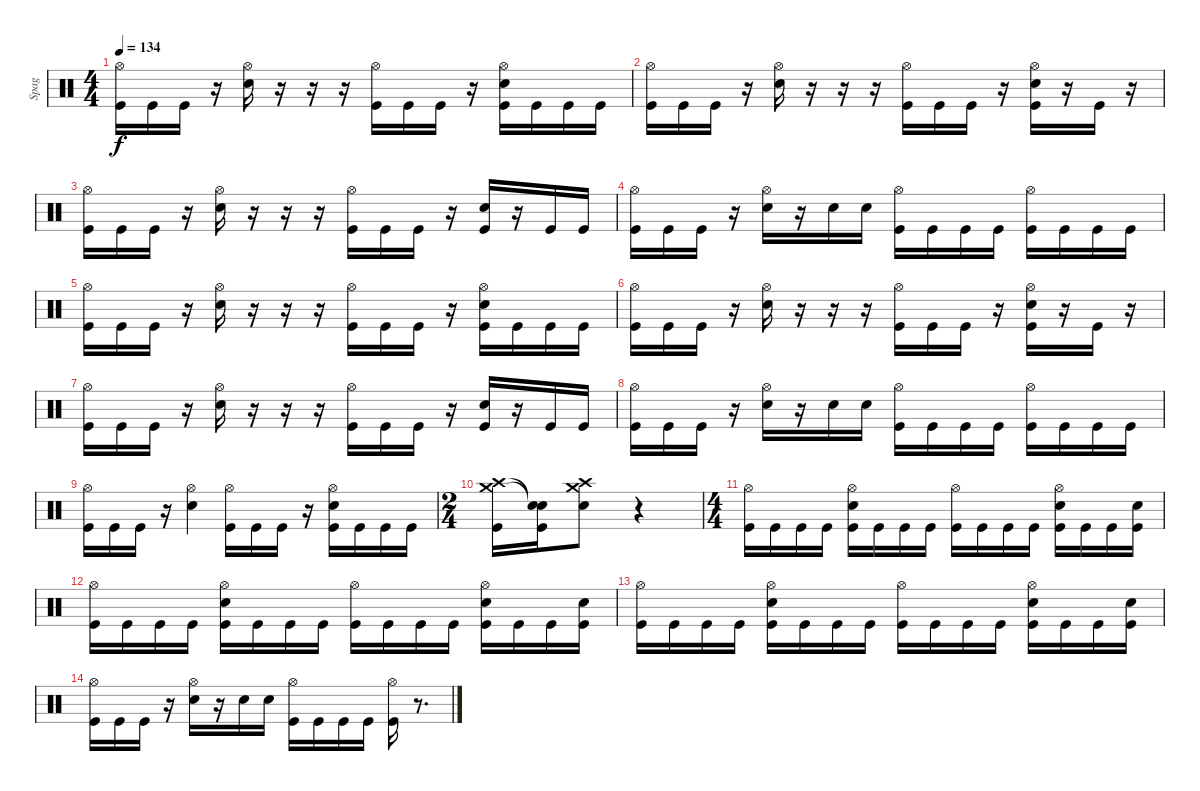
\track ("Spag" "Spag") {instrument percussion}
\staff {score}
\articulation defaults
\ts (4 4)
\tempo 134
\clef neutral
\ks c
("Hi-Hat (open)" "Kick (hit)").16{dy f} "Kick (hit)".16 "Kick (hit)".16 r.16 ("Hi-Hat (open)" "Electric Snare (hit)").16 r.16 r.16 r.16 ("Hi-Hat (open)" "Kick (hit)").16 "Kick (hit)".16 "Kick (hit)".16 r.16 ("Hi-Hat (open)" "Electric Snare (hit)" "Kick (hit)").16 "Kick (hit)".16 "Kick (hit)".16 "Kick (hit)".16 |
("Hi-Hat (open)" "Kick (hit)").16 "Kick (hit)".16 "Kick (hit)".16 r.16 ("Hi-Hat (open)" "Electric Snare (hit)").16 r.16 r.16 r.16 ("Hi-Hat (open)" "Kick (hit)").16 "Kick (hit)".16 "Kick (hit)".16 r.16 ("Hi-Hat (open)" "Electric Snare (hit)" "Kick (hit)").16 r.16 "Kick (hit)".16 r.16 |
("Hi-Hat (open)" "Kick (hit)").16 "Kick (hit)".16 "Kick (hit)".16 r.16 ("Hi-Hat (open)" "Electric Snare (hit)").16 r.16 r.16 r.16 ("Hi-Hat (open)" "Kick (hit)").16 "Kick (hit)".16 "Kick (hit)".16 r.16 ("Kick (hit)" "Electric Snare (hit)").16 r.16 "Kick (hit)".16 "Kick (hit)".16 |
("Hi-Hat (open)" "Kick (hit)").16 "Kick (hit)".16 "Kick (hit)".16 r.16 ("Hi-Hat (open)" "Electric Snare (hit)").16 r.16 "Electric Snare (hit)".16 "Electric Snare (hit)".16 ("Hi-Hat (open)" "Kick (hit)").16 "Kick (hit)".16 "Kick (hit)".16 "Kick (hit)".16 ("Hi-Hat (open)" "Kick (hit)").16 "Kick (hit)".16 "Kick (hit)".16 "Kick (hit)".16 |
("Hi-Hat (open)" "Kick (hit)").16 "Kick (hit)".16 "Kick (hit)".16 r.16 ("Hi-Hat (open)" "Electric Snare (hit)").16 r.16 r.16 r.16 ("Hi-Hat (open)" "Kick (hit)").16 "Kick (hit)".16 "Kick (hit)".16 r.16 ("Hi-Hat (open)" "Electric Snare (hit)" "Kick (hit)").16 "Kick (hit)".16 "Kick (hit)".16 "Kick (hit)".16 |
("Hi-Hat (open)" "Kick (hit)").16 "Kick (hit)".16 "Kick (hit)".16 r.16 ("Hi-Hat (open)" "Electric Snare (hit)").16 r.16 r.16 r.16 ("Hi-Hat (open)" "Kick (hit)").16 "Kick (hit)".16 "Kick (hit)".16 r.16 ("Hi-Hat (open)" "Electric Snare (hit)" "Kick (hit)").16 r.16 "Kick (hit)".16 r.16 |
("Hi-Hat (open)" "Kick (hit)").16 "Kick (hit)".16 "Kick (hit)".16 r.16 ("Hi-Hat (open)" "Electric Snare (hit)").16 r.16 r.16 r.16 ("Hi-Hat (open)" "Kick (hit)").16 "Kick (hit)".16 "Kick (hit)".16 r.16 ("Kick (hit)" "Electric Snare (hit)").16 r.16 "Kick (hit)".16 "Kick (hit)".16 |
("Hi-Hat (open)" "Kick (hit)").16 "Kick (hit)".16 "Kick (hit)".16 r.16 ("Hi-Hat (open)" "Electric Snare (hit)").16 r.16 "Electric Snare (hit)".16 "Electric Snare (hit)".16 ("Hi-Hat (open)" "Kick (hit)").16 "Kick (hit)".16 "Kick (hit)".16 "Kick (hit)".16 ("Hi-Hat (open)" "Kick (hit)").16 "Kick (hit)".16 "Kick (hit)".16 "Kick (hit)".16 |
("Hi-Hat (open)" "Kick (hit)").16 "Kick (hit)".16 "Kick (hit)".16 r.16 ("Hi-Hat (open)" "Electric Snare (hit)").4 ("Hi-Hat (open)" "Kick (hit)").16 "Kick (hit)".16 "Kick (hit)".16 r.16 ("Hi-Hat (open)" "Electric Snare (hit)" "Kick (hit)").16 "Kick (hit)".16 "Kick (hit)".16 "Kick (hit)".16 |
\ts (2 4)
("Crash high (hit)" "Crash medium (hit)" "Kick (hit)").16 ("Snare (hit)"{t} "Snare (hit)"{t} "Kick (hit)").16 ("Crash high (hit)" "Crash medium (hit)" "Electric Snare (hit)").8 r.4 |
\ts (4 4)
("Hi-Hat (open)" "Kick (hit)").16 "Kick (hit)".16 "Kick (hit)".16 "Kick (hit)".16 ("Hi-Hat (open)" "Electric Snare (hit)" "Kick (hit)").16 "Kick (hit)".16 "Kick (hit)".16 "Kick (hit)".16 ("Hi-Hat (open)" "Kick (hit)").16 "Kick (hit)".16 "Kick (hit)".16 "Kick (hit)".16 ("Hi-Hat (open)" "Electric Snare (hit)" "Kick (hit)").16 "Kick (hit)".16 "Kick (hit)".16 ("Electric Snare (hit)" "Kick (hit)").16 |
("Hi-Hat (open)" "Kick (hit)").16 "Kick (hit)".16 "Kick (hit)".16 "Kick (hit)".16 ("Hi-Hat (open)" "Electric Snare (hit)" "Kick (hit)").16 "Kick (hit)".16 "Kick (hit)".16 "Kick (hit)".16 ("Hi-Hat (open)" "Kick (hit)").16 "Kick (hit)".16 "Kick (hit)".16 "Kick (hit)".16 ("Hi-Hat (open)" "Electric Snare (hit)" "Kick (hit)").16 "Kick (hit)".16 "Kick (hit)".16 ("Electric Snare (hit)" "Kick (hit)").16 |
("Hi-Hat (open)" "Kick (hit)").16 "Kick (hit)".16 "Kick (hit)".16 "Kick (hit)".16 ("Hi-Hat (open)" "Electric Snare (hit)" "Kick (hit)").16 "Kick (hit)".16 "Kick (hit)".16 "Kick (hit)".16 ("Hi-Hat (open)" "Kick (hit)").16 "Kick (hit)".16 "Kick (hit)".16 "Kick (hit)".16 ("Hi-Hat (open)" "Electric Snare (hit)" "Kick (hit)").16 "Kick (hit)".16 "Kick (hit)".16 ("Electric Snare (hit)" "Kick (hit)").16 |
("Hi-Hat (open)" "Kick (hit)").16 "Kick (hit)".16 "Kick (hit)".16 r.16 ("Hi-Hat (open)" "Electric Snare (hit)").16 r.16 "Electric Snare (hit)".16 "Electric Snare (hit)".16 ("Hi-Hat (open)" "Kick (hit)").16 "Kick (hit)".16 "Kick (hit)".16 "Kick (hit)".16 ("Hi-Hat (open)" "Kick (hit)").16 r.8{d}
